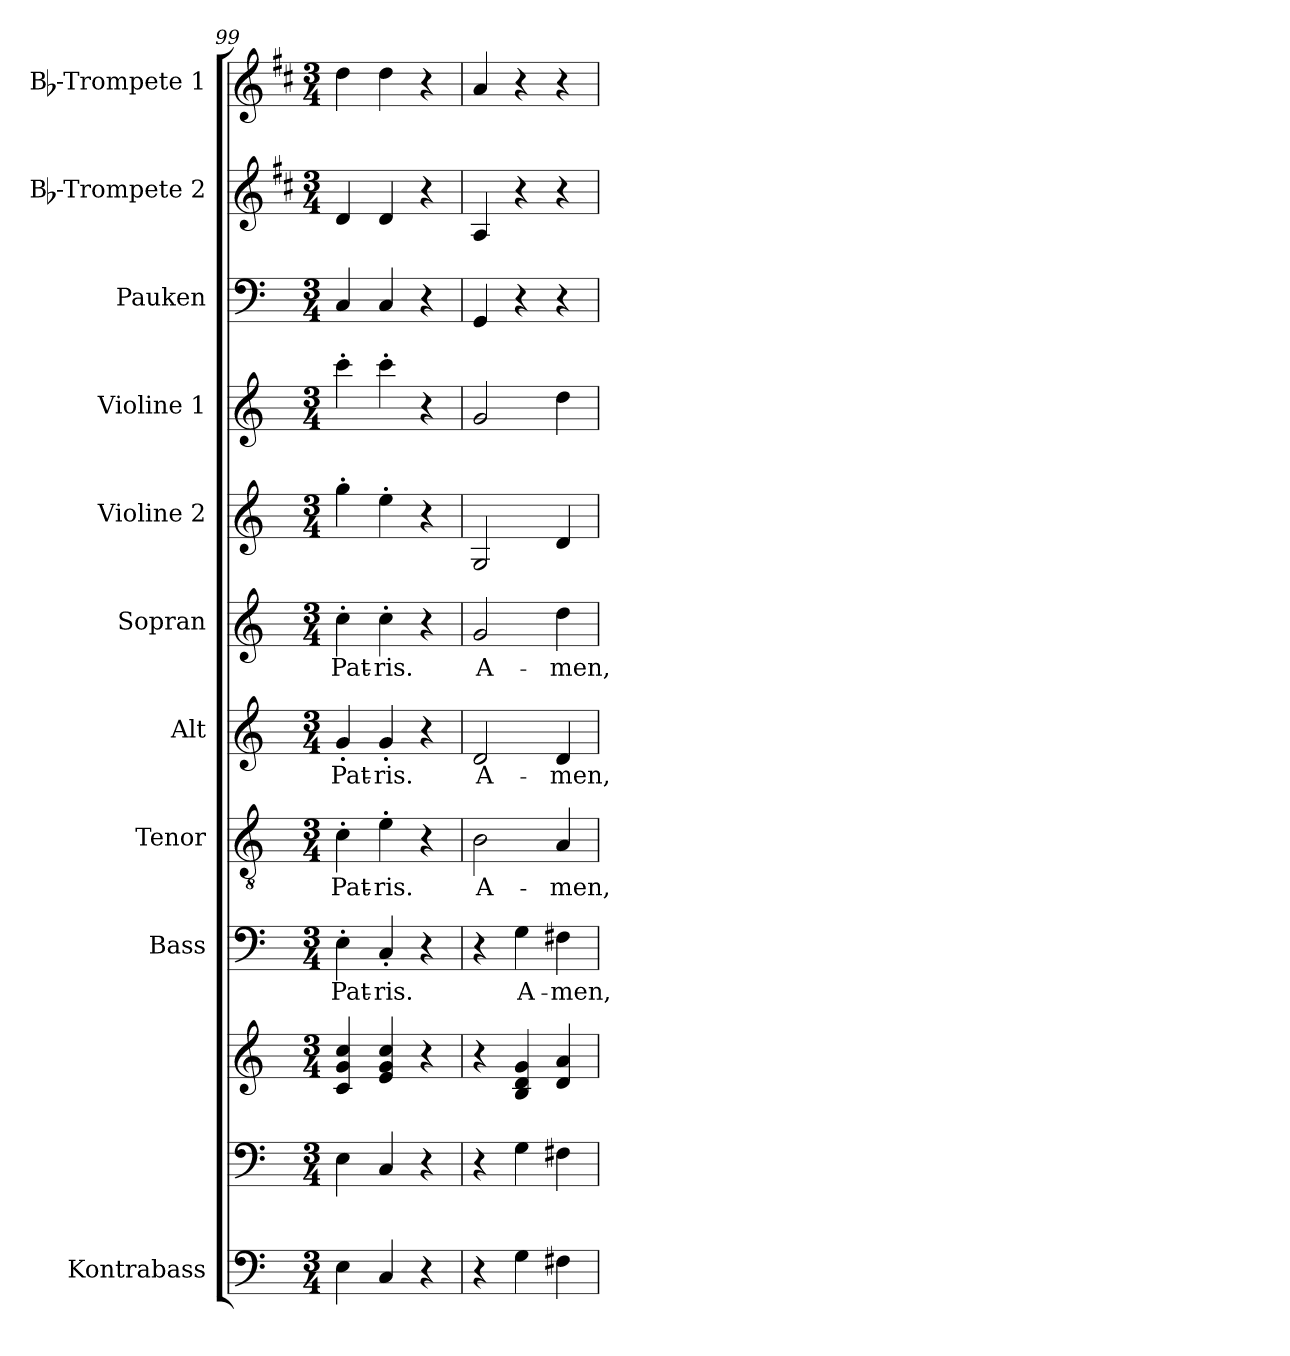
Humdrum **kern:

**kern	**kern	**kern	**kern	**text	**kern	**text	**kern	**text	**kern	**text	**kern	**kern	**kern	**kern	**kern
*part11	*part10	*part10	*part9	*part9	*part8	*part8	*part7	*part7	*part6	*part6	*part5	*part4	*part3	*part2	*part1
*staff12	*staff11	*staff10	*staff9	*staff9	*staff8	*staff8	*staff7	*staff7	*staff6	*staff6	*staff5	*staff4	*staff3	*staff2	*staff1
*I"Kontrabass	*	*	*I"Bass	*	*I"Tenor	*	*I"Alt	*	*I"Sopran	*	*I"Violine 2	*I"Violine 1	*I"Pauken	*I"Bb-Trompete 2	*I"Bb-Trompete 1
*I'Kb.	*	*	*I'B.	*	*I'T.	*	*I'A.	*	*I'S.	*	*I'Vl. 2	*I'Vl. 1	*I'Pk.	*I'Bb Trp. 2	*I'Bb Trp. 1
*clefF4	*clefF4	*clefG2	*clefF4	*	*clefGv2	*	*clefG2	*	*clefG2	*	*clefG2	*clefG2	*clefF4	*clefG2	*clefG2
*ITrd7c12	*	*	*	*	*	*	*	*	*	*	*	*	*	*ITrd1c2	*ITrd1c2
*k[]	*k[]	*k[]	*k[]	*	*k[]	*	*k[]	*	*k[]	*	*k[]	*k[]	*k[]	*k[]	*k[]
*C:	*C:	*C:	*C:	*	*C:	*	*C:	*	*C:	*	*C:	*C:	*C:	*C:	*C:
*M3/4	*M3/4	*M3/4	*M3/4	*	*M3/4	*	*M3/4	*	*M3/4	*	*M3/4	*M3/4	*M3/4	*M3/4	*M3/4
=99	=99	=99	=99	=99	=99	=99	=99	=99	=99	=99	=99	=99	=99	=99	=99
!	!	!	!	!LO:LY:b	!	!LO:LY:b	!	!LO:LY:b	!	!LO:LY:b	!	!	!	!	!
4EE\	4E\	4c/ 4g/ 4cc/	4E'>\	Pat-	4c'>\	Pat-	4g'</	Pat-	4cc'>\	Pat-	4gg'>\	4ccc'>\	4C/	4c/	4cc\
!	!	!	!	!LO:LY:b	!	!LO:LY:b	!	!LO:LY:b	!	!LO:LY:b	!	!	!	!	!
4CC/	4C/	4e/ 4g/ 4cc/	4C'</	-ris.	4e'>\	-ris.	4g'</	-ris.	4cc'>\	-ris.	4ee'>\	4ccc'>\	4C/	4c/	4cc\
4r	4r	4r	4r	.	4r	.	4r	.	4r	.	4r	4r	4r	4r	4r
=100	=100	=100	=100	=100	=100	=100	=100	=100	=100	=100	=100	=100	=100	=100	=100
!	!	!	!	!	!	!LO:LY:b	!	!LO:LY:b	!	!LO:LY:b	!	!	!	!	!
4r	4r	4r	4r	.	2B\	A-	2d/	A-	2g/	A-	2G/	2g/	4GG/	4G/	4g/
!	!	!	!	!LO:LY:b	!	!	!	!	!	!	!	!	!	!	!
4GG\	4G\	4B/ 4d/ 4g/	4G\	A-	.	.	.	.	.	.	.	.	4r	4r	4r
!	!	!	!	!LO:LY:b	!	!LO:LY:b	!	!LO:LY:b	!	!LO:LY:b	!	!	!	!	!
4FF#X\	4F#X\	4d/ 4a/	4F#X\	-men,	4A/	-men,	4d/	-men,	4dd\	-men,	4d/	4dd\	4r	4r	4r
=	=	=	=	=	=	=	=	=	=	=	=	=	=	=	=
*-	*-	*-	*-	*-	*-	*-	*-	*-	*-	*-	*-	*-	*-	*-	*-
